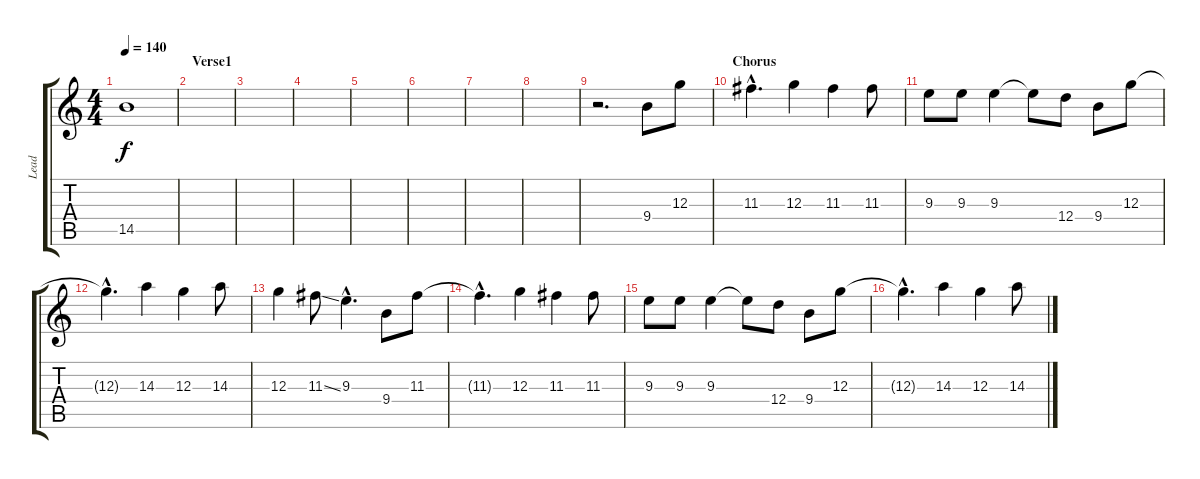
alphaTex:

\track ("Lead" "Lead") {instrument distortionguitar}
\staff {score tabs}
\tuning (E4 B3 G3 D3 A2 E2) {hide}
\ts (4 4)
\tempo 140
\clef g2
\ks c
14.5.1{dy f} |
\section ("" "Verse1")
|
|
|
|
|
|
|
r.2{d} 9.4.8 12.3.8 |
\section ("" "Chorus")
11.3{hac}.4{d} 12.3.4 11.3.4 11.3.8 |
9.3.8 9.3.8 9.3.4 9.3{t}.8 12.4.8 9.4.8 12.3.8 |
12.3{hac t}.4{d} 14.3.4 12.3.4 14.3.8 |
12.3.4 11.3{ss}.8 9.3{hac}.4{d} 9.4.8 11.3.8 |
11.3{hac t}.4{d} 12.3.4 11.3.4 11.3.8 |
9.3.8 9.3.8 9.3.4 9.3{t}.8 12.4.8 9.4.8 12.3.8 |
12.3{hac t}.4{d} 14.3.4 12.3.4 14.3.8
